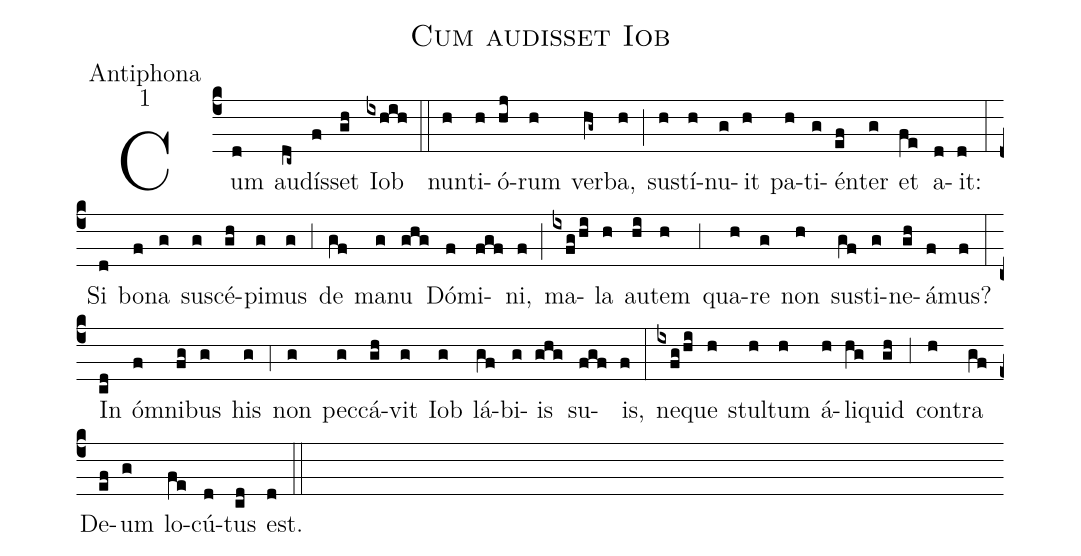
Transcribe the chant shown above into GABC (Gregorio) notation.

name:Cum audisset Iob;
office-part:Antiphona;
mode:1;
%%
(c4) Cum(d) au(dc~)dís(f)set(gh) Iob(ixhih) (::)
nun(h)ti(h)ó(hj)rum(h) ver(hg~)ba,(h) (;) su(h)stí(h)nu(g)it(h) pa(h)ti(g)én(ef)ter(g) et(fe) a(d)it:(d) (:)
Si(d) bo(f)na(g) su(g)scé(gh)pi(g)mus(g) (,3) de(gf) ma(g)nu(ghg) Dó(f)mi(fgf)ni,(f) (;) ma(ixfg/hi)la(h) au(hi)tem(h) (,3) qua(h)re(g) non(h) su(gf)sti(g)ne(gh)á(f)mus?(f) (:)
In(cd) óm(f)ni(fg)bus(g) his(g) (,4) non(g) pec(g)cá(gh)vit(g) Iob(g) lá(gf)bi(g)is(ghg) su(fgf)is,(f) (:)
ne(ixfg/hi)que(h) stul(h)tum(h) á(h)li(hg)quid(gh) (,3) con(h)tra(gf) De(ef)um(g) lo(fe)cú(d)tus(cd) est.(d) (::)
